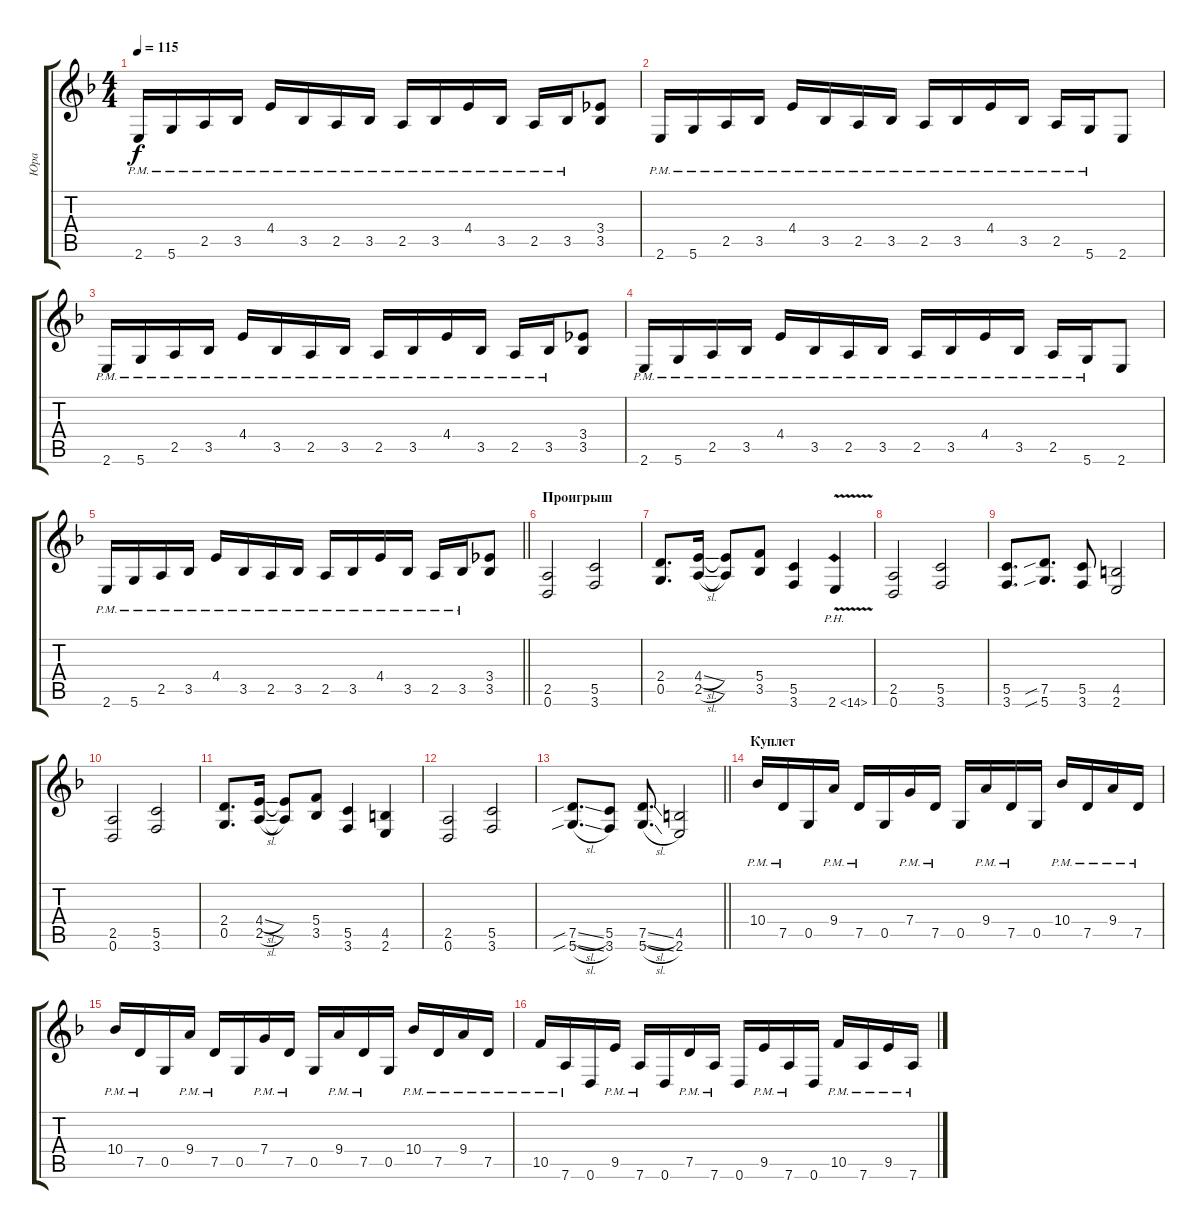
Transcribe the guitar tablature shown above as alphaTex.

\track ("Юра" "Юра") {mute instrument overdrivenguitar}
\staff {score tabs}
\tuning (D4 A3 F3 C3 G2 D2) {hide}
\ts (4 4)
\tempo 115
\clef g2
\ks dminor
2.6{pm}.16{dy f} 5.6{pm}.16 2.5{pm}.16 3.5{pm}.16 4.4{pm}.16 3.5{pm}.16 2.5{pm}.16 3.5{pm}.16 2.5{pm}.16 3.5{pm}.16 4.4{pm}.16 3.5{pm}.16 2.5{pm}.16 3.5{pm}.16 (3.4 3.5).8 |
2.6{pm}.16 5.6{pm}.16 2.5{pm}.16 3.5{pm}.16 4.4{pm}.16 3.5{pm}.16 2.5{pm}.16 3.5{pm}.16 2.5{pm}.16 3.5{pm}.16 4.4{pm}.16 3.5{pm}.16 2.5{pm}.16 5.6{pm}.16 2.6.8 |
2.6{pm}.16 5.6{pm}.16 2.5{pm}.16 3.5{pm}.16 4.4{pm}.16 3.5{pm}.16 2.5{pm}.16 3.5{pm}.16 2.5{pm}.16 3.5{pm}.16 4.4{pm}.16 3.5{pm}.16 2.5{pm}.16 3.5{pm}.16 (3.4 3.5).8 |
2.6{pm}.16 5.6{pm}.16 2.5{pm}.16 3.5{pm}.16 4.4{pm}.16 3.5{pm}.16 2.5{pm}.16 3.5{pm}.16 2.5{pm}.16 3.5{pm}.16 4.4{pm}.16 3.5{pm}.16 2.5{pm}.16 5.6{pm}.16 2.6.8 |
\barLineRight lightlight
2.6{pm}.16 5.6{pm}.16 2.5{pm}.16 3.5{pm}.16 4.4{pm}.16 3.5{pm}.16 2.5{pm}.16 3.5{pm}.16 2.5{pm}.16 3.5{pm}.16 4.4{pm}.16 3.5{pm}.16 2.5{pm}.16 3.5{pm}.16 (3.4 3.5).8 |
\section ("" "Проигрыш")
(2.5 0.6).2 (5.5 3.6).2 |
(2.4 0.5).8{d} (4.4{sl} 2.5{sl}).16 (4.4{t} 2.5{t}).8 (5.4 3.5).8 (5.5 3.6).4 2.6{ph 12 v}.4 |
(2.5 0.6).2 (5.5 3.6).2 |
(5.5 3.6).8{d} (7.5{sib} 5.6{sib}).8{d} (5.5 3.6).8 (4.5 2.6).2 |
(2.5 0.6).2 (5.5 3.6).2 |
(2.4 0.5).8{d} (4.4{sl} 2.5{sl}).16 (4.4{t} 2.5{t}).8 (5.4 3.5).8 (5.5 3.6).4 (4.5 2.6).4 |
(2.5 0.6).2 (5.5 3.6).2 |
\barLineRight lightlight
(7.5{sib sl} 5.6{sib sl}).8{d} (5.5 3.6).8 (7.5{sl} 5.6{sl}).8{d} (4.5 2.6).2 |
\section ("" "Куплет ")
10.4{pm}.16 7.5{pm}.16 0.5.16 9.4{pm}.16 7.5{pm}.16 0.5.16 7.4{pm}.16 7.5{pm}.16 0.5.16 9.4{pm}.16 7.5{pm}.16 0.5.16 10.4{pm}.16 7.5{pm}.16 9.4{pm}.16 7.5{pm}.16 |
10.4{pm}.16 7.5{pm}.16 0.5.16 9.4{pm}.16 7.5{pm}.16 0.5.16 7.4{pm}.16 7.5{pm}.16 0.5.16 9.4{pm}.16 7.5{pm}.16 0.5.16 10.4{pm}.16 7.5{pm}.16 9.4{pm}.16 7.5{pm}.16 |
10.5{pm}.16 7.6{pm}.16 0.6.16 9.5{pm}.16 7.6{pm}.16 0.6.16 7.5{pm}.16 7.6{pm}.16 0.6.16 9.5{pm}.16 7.6{pm}.16 0.6.16 10.5{pm}.16 7.6{pm}.16 9.5{pm}.16 7.6{pm}.16
